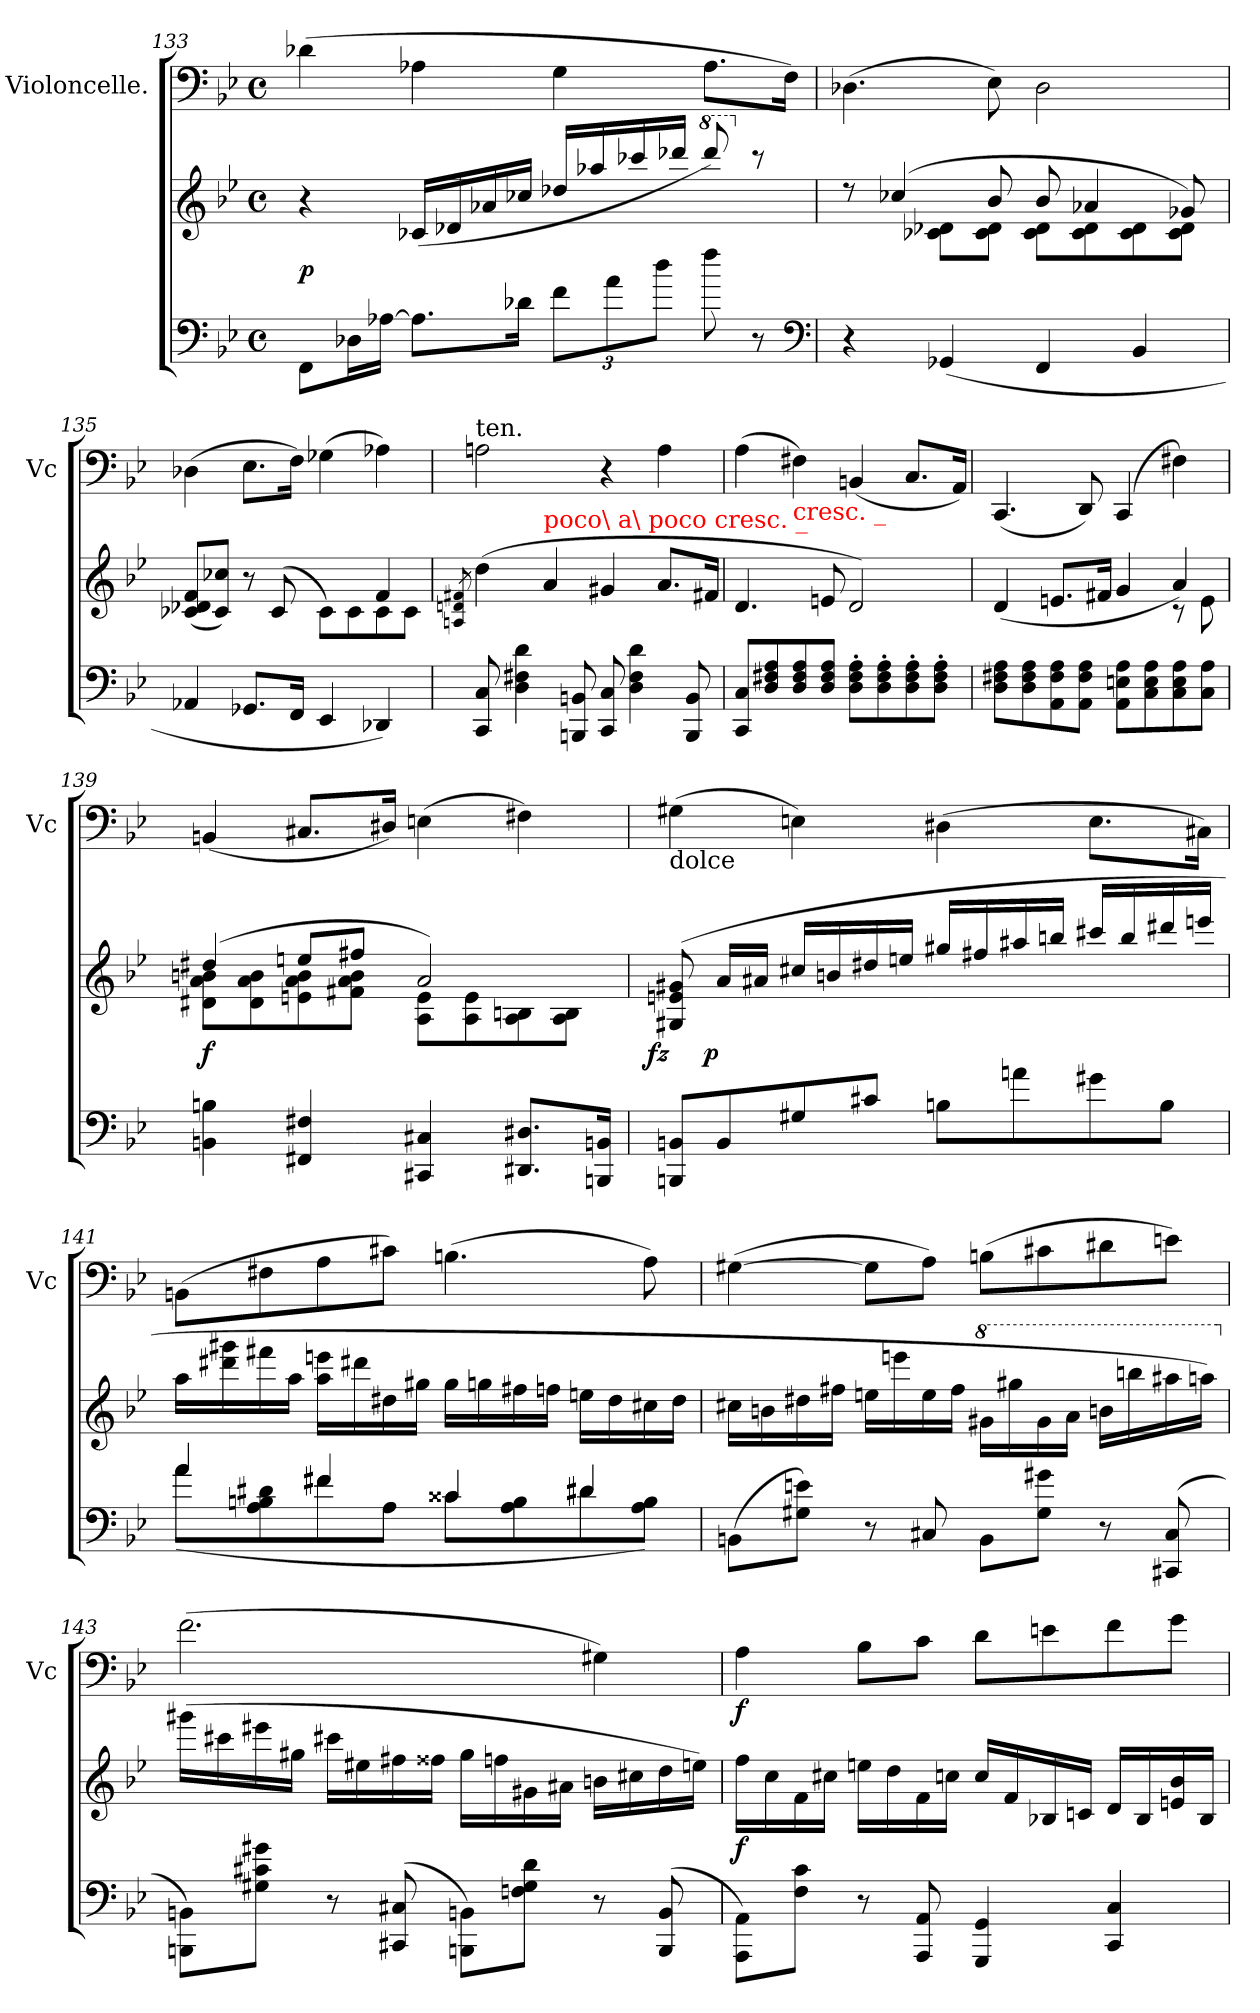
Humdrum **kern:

**kern	**kern	**dynam	**kern	**dynam
*part2	*part2	*part2	*part1	*part1
*staff3	*staff2	*staff2/3	*staff1	*staff1
*	*	*	*I"Violoncelle.	*
*	*	*	*I'Vc	*
*clefF4	*clefG2	*	*clefF4	*
*k[b-e-]	*k[b-e-]	*	*k[b-e-]	*
*M4/4	*M4/4	*	*M4/4	*
*met(c)	*met(c)	*	*met(c)	*
=133	=133	=133	=133	=133
8FF\L	4r	p	(>4d-X!	.
16D-X\L	.	.	.	.
[16A-X\JJ	.	.	.	.
8.A-L]	(>16c-XLL	.	4A-X!	.
.	16d-X	.	.	.
.	16a-X	.	.	.
16d-XJk	16cc-XJJ	.	.	.
*Xbrackettup	*	*	*	*
12f\L	16dd-X/LL	.	4G!	.
.	16aa-X/	.	.	.
12a\	.	.	.	.
.	16ccc-X/	.	.	.
12dd\J	.	.	.	.
.	16ddd-X/JJ	.	.	.
*	*8va	*	*	*
8ff\	8dddd-/)	.	8.A-!L	.
*	*X8va	*	*	*
8r	8rccc	.	.	.
.	.	.	16F!Jk)	.
*clefF4	*	*	*	*
=134	=134	=134	=134	=134
*	*^	*	*	*
4r	8rdd	4ryy	.	(>4.D-X!	.
.	(>4cc-X	.	.	.	.
(<4GG-X	.	8d-X 8c-XL	.	.	.
.	8b-	8d- 8c-J	.	8E-!)	.
4FF	8b-	8d- 8c-L	.	2D-!	.
.	4a-X	8d- 8c-	.	.	.
4BB-	.	8d- 8c-	.	.	.
.	8g-X)	8d- 8c-J	.	.	.
=135	=135	=135	=135	=135	=135
4AA-X	(>8f 8d-X 8c-XL	4ryy	.	(>4D-X!	.
.	8cc-X 8c-J)	.	.	.	.
8.GG-XL	4ryy	8r	.	8.E-!L	.
.	.	(>8c-	.	.	.
16FFJk	.	.	.	16F!Jk)	.
4EE-	4ryy	8c-L)	.	(>4G-X!	.
.	.	8c-	.	.	.
4DD-X)	4f	8c-	.	4A-X!)	.
.	.	8c-J	.	.	.
*	*v	*v	*	*	*
=136	=136	=136	=136	=136
.	8qAn/ 8qdn/ 8qf#X/	.	.	.
!	!	!	!LO:TX:a:t=ten.	!
8C 8CC	(>4dd	.	2An!	.
4d 4F#X 4D	.	.	.	.
!	!LO:TX:a:color=red:t=poco\ a\ poco cresc. _	!	!	!
.	4a	.	.	.
8BBn 8BBBn	.	.	.	.
8C 8CC	4g#X	.	4r	.
4d 4F# 4D	.	.	.	.
.	8.aL	.	4A!	.
8BB 8BBB	.	.	.	.
.	16f#XJk	.	.	.
=137	=137	=137	=137	=137
8C 8CCL	4.d	.	(>4A!	.
8A 8F#X 8D	.	.	.	.
!	!	!	!LO:TX:b:color=red:t=cresc. _	!
8A 8F# 8D	.	.	4F#X!)	.
8A 8F# 8DJ	8en	.	.	.
8A'> 8F#'> 8D'>L	2d)	.	(<4BBn!	.
8A'> 8F#'> 8D'>	.	.	.	.
8A'> 8F#'> 8D'>	.	.	8.C!L	.
8A'> 8F#'> 8D'>J	.	.	.	.
.	.	.	16AA!Jk)	.
=138	=138	=138	=138	=138
*	*^	*	*	*
8A 8F#X 8DL	(>4d	2ryy	.	(<4.CC!	.
8A 8F# 8D	.	.	.	.	.
8A 8F# 8AA	8.enL	.	.	.	.
8A 8F# 8AAJ	.	.	.	8DD!)	.
.	16f#XJk	.	.	.	.
8A 8En 8AAL	4g	4ryy	.	(<4CC!	.
8A 8E 8C	.	.	.	.	.
8A 8E 8C	4a)	8rc	.	4F#X!)	.
8A 8CJ	.	8e	.	.	.
=139	=139	=139	=139	=139	=139
4Bn 4BBn	(>4dd#X	8bn 8a 8d#XL	f	(<4BBn!	.
.	.	8b 8a 8d#	.	.	.
4F#X 4FF#X	8eenL	8b 8a 8en	.	8.C#X!L	.
.	8ff#XJ	8b 8a 8f#XJ	.	.	.
.	.	.	.	16D#X!Jk)	.
4C#X 4CC#X	2a)	8e 8AL	.	(>4En!	.
.	.	8e 8A	.	.	.
8.D#X 8.DD#XL	.	8Bn 8A	.	4F#X!)	.
.	.	8B 8AJ	.	.	.
16BBn 16BBBnJk	.	.	.	.	.
*	*v	*v	*	*	*
=140	=140	=140	=140	=140
!	!	!	!LO:TX:b:t=dolce	!
!	!	!LO:DY:rj	!	!
8BBn 8BBBnL	(>8g#X 8en 8G#X	fz	(>4G#X!	.
!	!	!LO:DY:rj	!	!
8BB	16aLL	p	.	.
.	16a#XJJ	.	.	.
8G#X	16cc#XLL	.	4En!)	.
.	16bn	.	.	.
8c#XJ	16dd#X/	.	.	.
.	16eenJJ	.	.	.
8BnL	16gg#XLL	.	(>4D#X!	.
.	16ff#X	.	.	.
8an\	16aa#X/	.	.	.
.	16bbn/JJ	.	.	.
8g#X	16ccc#XLL	.	8.E!L	.
.	16bb	.	.	.
8BJ	16ddd#X/	.	.	.
.	16eeenJJ	.	16C#X!Jk)	.
=141	=141	=141	=141	=141
*^	*	*	*	*
4a	(>8aL	16aaLL	.	(>8BBn!L	.
.	.	16ggg#X 16ddd#X	.	.	.
.	8d#X 8Bn 8A	16fff#X	.	8F#X!	.
.	.	16aaJJ	.	.	.
4f#X	8f#X	16eeen 16aaLL	.	8A!	.
.	.	16ddd#X	.	.	.
.	8AJ	16dd#X	.	8c#X!J)	.
.	.	16gg#XJJ	.	.	.
4c##X	8c##XL	16gg#LL	.	(>4.Bn!	.
.	.	16ggn	.	.	.
.	8B 8A	16ff#X	.	.	.
.	.	16ffnJJ	.	.	.
4d#X	8d#X	16eeLL	.	.	.
.	.	16dd#	.	.	.
.	8B 8AJ)	16cc#X	.	8A!)	.
.	.	16dd#JJ	.	.	.
*v	*v	*	*	*	*
=142	=142	=142	=142	=142
(>8BBnL	16cc#XLL	.	(>[4G#X!	.
.	16bn	.	.	.
8en 8G#XJ)	16dd#X	.	.	.
.	16ff#XJJ	.	.	.
8r	16eenLL	.	8G#!L]	.
.	16eeen	.	.	.
8C#	16ee	.	8A!J)	.
.	16ff#JJ	.	.	.
*	*8va	*	*	*
8BBL	16gg#XLL	.	(>8Bn!L	.
.	16ggg#X	.	.	.
8g#X 8G#J	16gg#	.	8c#X!	.
.	16aaJJ	.	.	.
8r	16bbnLL	.	8d#X!	.
.	16bbbn	.	.	.
(<8C# 8CC#	16aaa#X	.	8en!J)	.
.	16aaanJJ)	.	.	.
=143	=143	=143	=143	=143
*	*X8va	*	*	*
8BBn 8BBBnL)	(>16ggg#XLL	.	(>2.f!	.
.	16ccc#X	.	.	.
8g#X 8c#X 8G#XJ	16eee#X	.	.	.
.	16gg#XJJ	.	.	.
8r	16ccc#XLL	.	.	.
.	16ee#X	.	.	.
(<8C#X 8CC#X	16ff#X	.	.	.
.	16ff##XJJ	.	.	.
8BBn\ 8BBBn\L)	16gg#LL	.	.	.
.	16ffn	.	.	.
8d 8G# 8FnJ	16g#X	.	.	.
.	16a#XJJ	.	.	.
8r	16bnLL	.	4G#X!)	.
.	16cc#X	.	.	.
(<8BB 8BBB	16dd	.	.	.
.	16eenJJ)	.	.	.
=144	=144	=144	=144	=144
8AA\ 8AAA\L)	16ff\LL	f	4A!	f
.	16cc\	.	.	.
8c 8FJ	16f\	.	.	.
.	16cc#X\JJ	.	.	.
8r	16een\LL	.	8B-!L	.
.	16dd\	.	.	.
8AA 8AAA	16f\	.	8c!J	.
.	16ccn\JJ	.	.	.
4GG 4GGG	16ccLL	.	8d!L	.
.	16f	.	.	.
.	16B-X	.	8e!	.
.	16cnJJ	.	.	.
4C 4CC	16dLL	.	8f!	.
.	16B-	.	.	.
.	16b- 16en	.	8g!J	.
.	16B-JJ	.	.	.
=	=	=	=	=
*-	*-	*-	*-	*-
